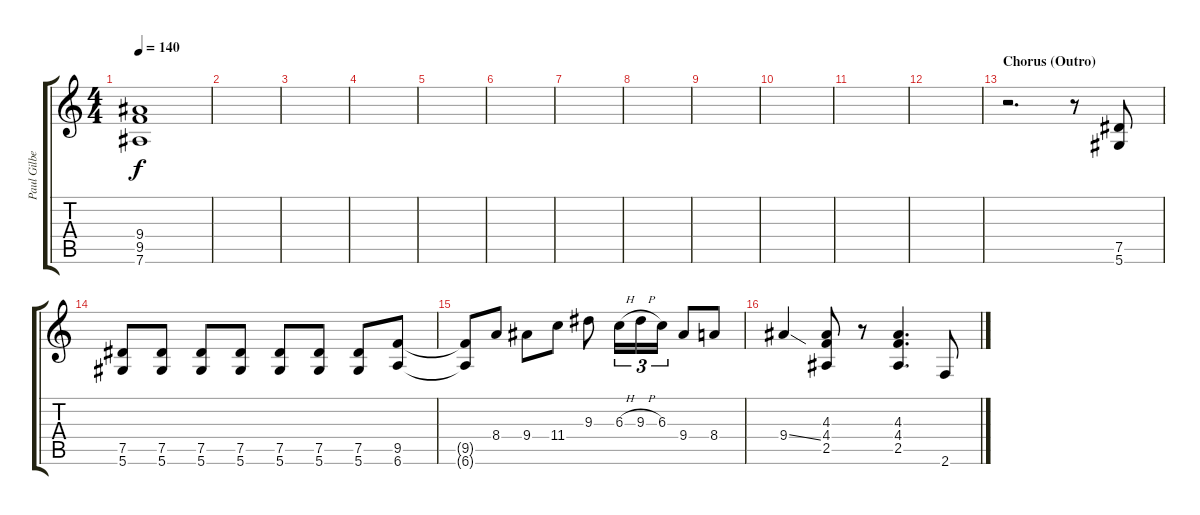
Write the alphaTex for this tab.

\track ("Paul Gilbert" "Paul Gilbe") {instrument distortionguitar}
\staff {score tabs}
\tuning (Eb4 Bb3 Gb3 Db3 Ab2 Eb2) {hide}
\ts (4 4)
\tempo 140
\clef g2
\ks c
(9.4{t} 9.5{t} 7.6{t}).1{dy f} |
|
|
|
|
|
|
|
|
|
|
|
\section ("" "Chorus (Outro)")
r.2{d} r.8 (7.5 5.6).8 |
(7.5 5.6).8 (7.5 5.6).8 (7.5 5.6).8 (7.5 5.6).8 (7.5 5.6).8 (7.5 5.6).8 (7.5 5.6).8 (9.5 6.6).8 |
(9.5{t} 6.6{t}).8 8.4.8 9.4.8 11.4.8 9.3.8 6.3{h}.16{tu (3 2)} 9.3{h}.16{tu (3 2)} 6.3.16{tu (3 2)} 9.4.8 8.4.8 |
9.4{ss}.4 (4.3 4.4 2.5).8 r.8 (4.3 4.4 2.5).4{d} 2.6.8
